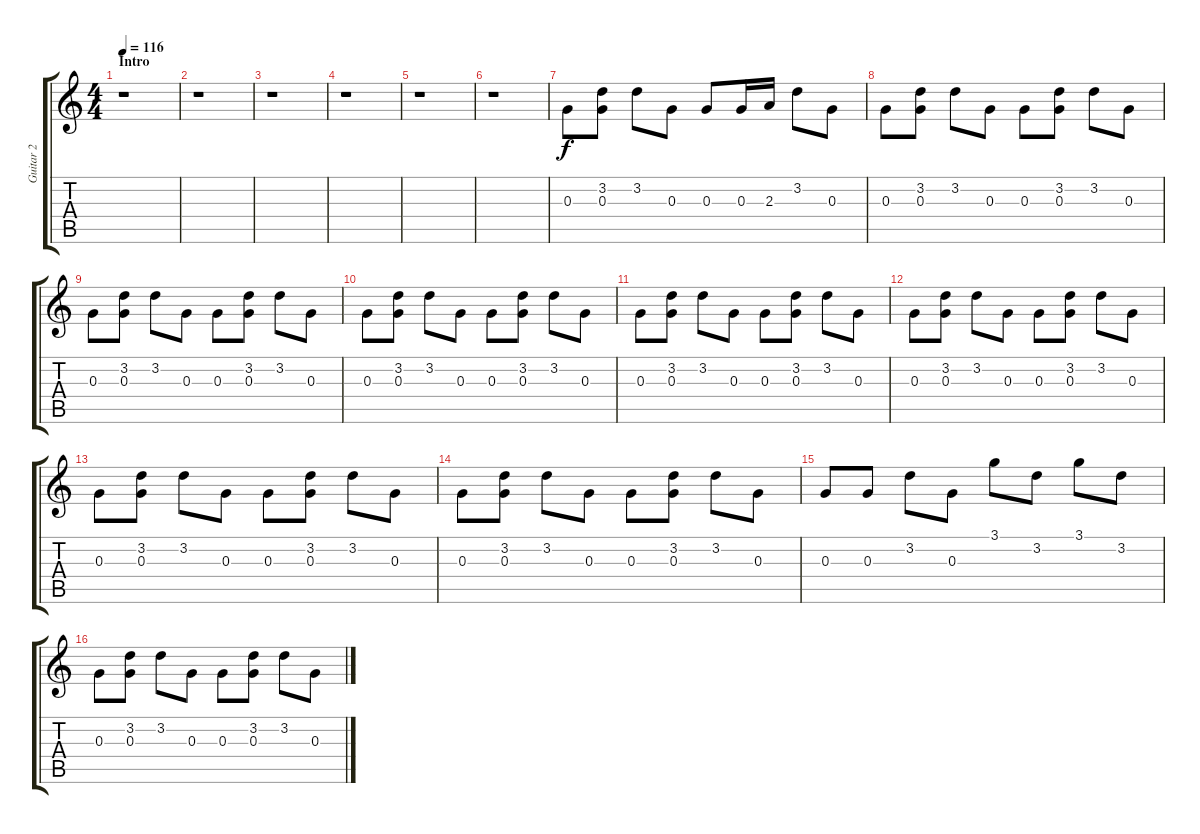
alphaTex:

\track ("Guitar 2" "Guitar 2") {instrument distortionguitar}
\staff {score tabs}
\tuning (E4 B3 G3 D3 A2 E2) {hide}
\ts (4 4)
\section ("" "Intro")
\tempo 116
\clef g2
\ks c
r.1{dy f instrument distortionguitar} |
r.1 |
r.1 |
r.1 |
r.1 |
r.1 |
0.3.8 (3.2 0.3).8 3.2.8 0.3.8 0.3.8 0.3.16 2.3.16 3.2.8 0.3.8 |
0.3.8 (3.2 0.3).8 3.2.8 0.3.8 0.3.8 (3.2 0.3).8 3.2.8 0.3.8 |
0.3.8 (3.2 0.3).8 3.2.8 0.3.8 0.3.8 (3.2 0.3).8 3.2.8 0.3.8 |
0.3.8 (3.2 0.3).8 3.2.8 0.3.8 0.3.8 (3.2 0.3).8 3.2.8 0.3.8 |
0.3.8 (3.2 0.3).8 3.2.8 0.3.8 0.3.8 (3.2 0.3).8 3.2.8 0.3.8 |
0.3.8 (3.2 0.3).8 3.2.8 0.3.8 0.3.8 (3.2 0.3).8 3.2.8 0.3.8 |
0.3.8 (3.2 0.3).8 3.2.8 0.3.8 0.3.8 (3.2 0.3).8 3.2.8 0.3.8 |
0.3.8 (3.2 0.3).8 3.2.8 0.3.8 0.3.8 (3.2 0.3).8 3.2.8 0.3.8 |
0.3.8 0.3.8 3.2.8 0.3.8 3.1.8 3.2.8 3.1.8 3.2.8 |
0.3.8 (3.2 0.3).8 3.2.8 0.3.8 0.3.8 (3.2 0.3).8 3.2.8 0.3.8
